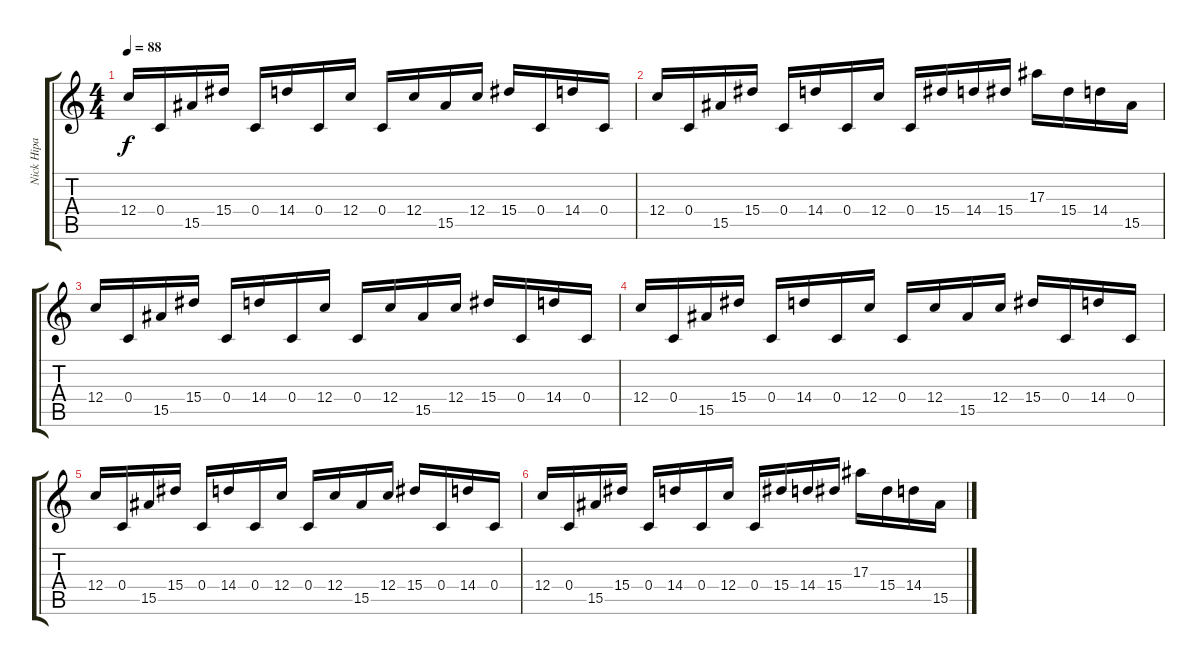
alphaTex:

\track ("Nick Hipa" "Nick Hipa") {instrument distortionguitar}
\staff {score tabs}
\tuning (D4 A3 F3 C3 G2 C2) {hide}
\ts (4 4)
\tempo 88
\clef g2
\ks c
12.4.16{dy f} 0.4.16 15.5.16 15.4.16 0.4.16 14.4.16 0.4.16 12.4.16 0.4.16 12.4.16 15.5.16 12.4.16 15.4.16 0.4.16 14.4.16 0.4.16 |
12.4.16 0.4.16 15.5.16 15.4.16 0.4.16 14.4.16 0.4.16 12.4.16 0.4.16 15.4.16 14.4.16 15.4.16 17.3.16 15.4.16 14.4.16 15.5.16 |
12.4.16{volume 0} 0.4.16 15.5.16 15.4.16 0.4.16 14.4.16 0.4.16 12.4.16 0.4.16 12.4.16 15.5.16 12.4.16 15.4.16 0.4.16 14.4.16 0.4.16 |
12.4.16 0.4.16 15.5.16 15.4.16 0.4.16 14.4.16 0.4.16 12.4.16 0.4.16 12.4.16 15.5.16 12.4.16 15.4.16 0.4.16 14.4.16 0.4.16 |
12.4.16 0.4.16 15.5.16 15.4.16 0.4.16 14.4.16 0.4.16 12.4.16 0.4.16 12.4.16 15.5.16 12.4.16 15.4.16 0.4.16 14.4.16 0.4.16 |
12.4.16 0.4.16 15.5.16 15.4.16 0.4.16 14.4.16 0.4.16 12.4.16 0.4.16 15.4.16 14.4.16 15.4.16 17.3.16 15.4.16 14.4.16 15.5.16
